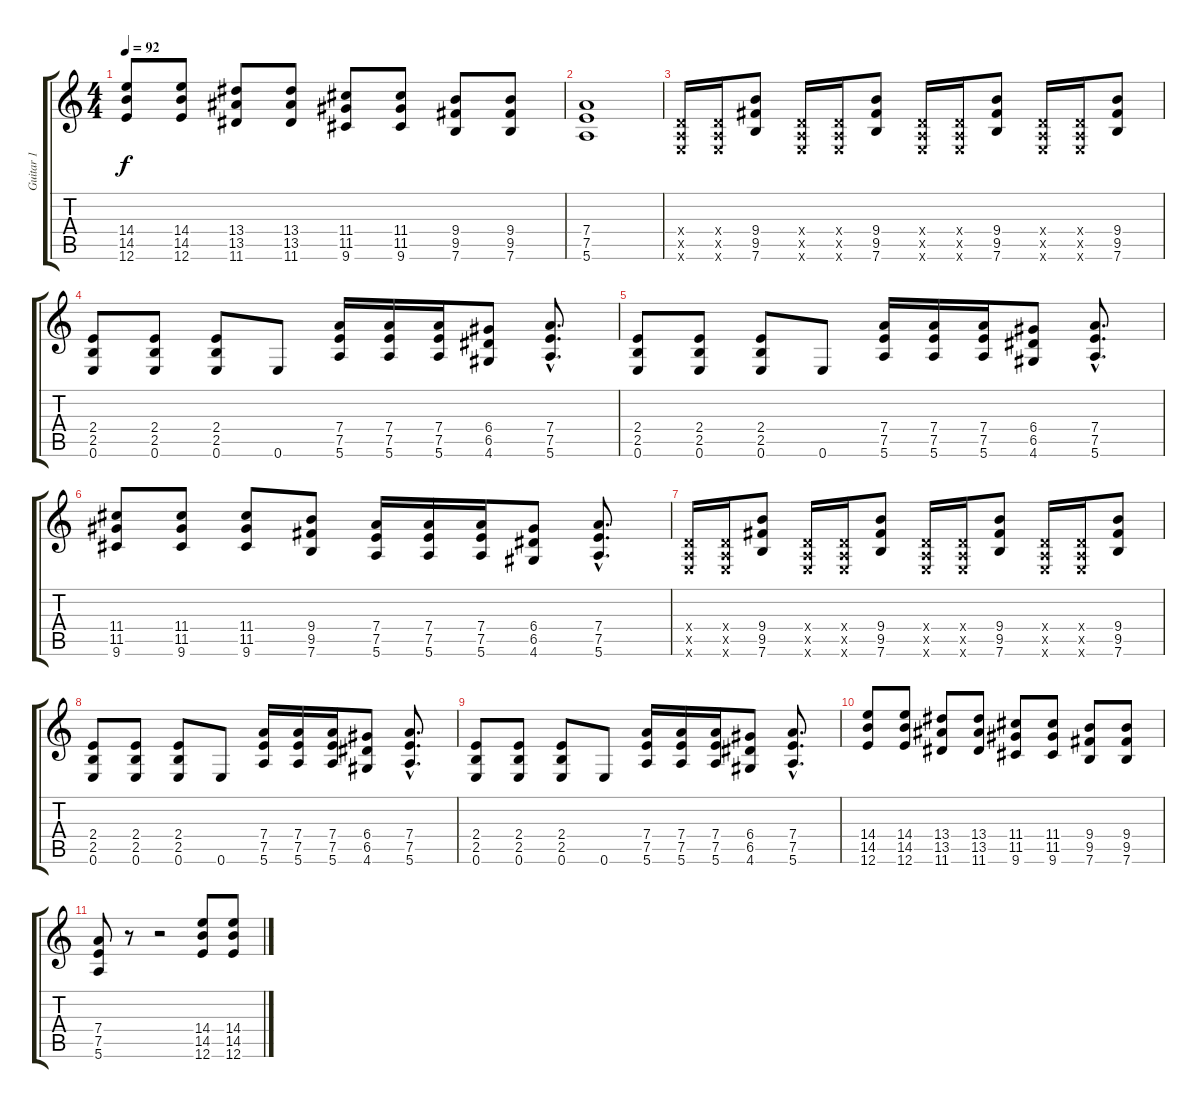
\track ("Guitar 1" "Guitar 1") {instrument distortionguitar}
\staff {score tabs}
\tuning (E4 B3 G3 D3 A2 E2) {hide}
\ts (4 4)
\tempo 92
\clef g2
\ks c
(14.4 14.5 12.6).8{dy f} (14.4 14.5 12.6).8 (13.4 13.5 11.6).8 (13.4 13.5 11.6).8 (11.4 11.5 9.6).8 (11.4 11.5 9.6).8 (9.4 9.5 7.6).8 (9.4 9.5 7.6).8 |
(7.4 7.5 5.6).1 |
(0.4{x} 0.5{x} 0.6{x}).16 (0.4{x} 0.5{x} 0.6{x}).16 (9.4 9.5 7.6).8 (0.4{x} 0.5{x} 0.6{x}).16 (0.4{x} 0.5{x} 0.6{x}).16 (9.4 9.5 7.6).8 (0.4{x} 0.5{x} 0.6{x}).16 (0.4{x} 0.5{x} 0.6{x}).16 (9.4 9.5 7.6).8 (0.4{x} 0.5{x} 0.6{x}).16 (0.4{x} 0.5{x} 0.6{x}).16 (9.4 9.5 7.6).8 |
(2.4 2.5 0.6).8 (2.4 2.5 0.6).8 (2.4 2.5 0.6).8 0.6.8 (7.4 7.5 5.6).16 (7.4 7.5 5.6).16 (7.4 7.5 5.6).16 (6.4 6.5 4.6).8 (7.4{hac} 7.5{hac} 5.6{hac}).8{d} |
(2.4 2.5 0.6).8 (2.4 2.5 0.6).8 (2.4 2.5 0.6).8 0.6.8 (7.4 7.5 5.6).16 (7.4 7.5 5.6).16 (7.4 7.5 5.6).16 (6.4 6.5 4.6).8 (7.4{hac} 7.5{hac} 5.6{hac}).8{d} |
(11.4 11.5 9.6).8 (11.4 11.5 9.6).8 (11.4 11.5 9.6).8 (9.4 9.5 7.6).8 (7.4 7.5 5.6).16 (7.4 7.5 5.6).16 (7.4 7.5 5.6).16 (6.4 6.5 4.6).8 (7.4{hac} 7.5{hac} 5.6{hac}).8{d} |
(0.4{x} 0.5{x} 0.6{x}).16 (0.4{x} 0.5{x} 0.6{x}).16 (9.4 9.5 7.6).8 (0.4{x} 0.5{x} 0.6{x}).16 (0.4{x} 0.5{x} 0.6{x}).16 (9.4 9.5 7.6).8 (0.4{x} 0.5{x} 0.6{x}).16 (0.4{x} 0.5{x} 0.6{x}).16 (9.4 9.5 7.6).8 (0.4{x} 0.5{x} 0.6{x}).16 (0.4{x} 0.5{x} 0.6{x}).16 (9.4 9.5 7.6).8 |
(2.4 2.5 0.6).8 (2.4 2.5 0.6).8 (2.4 2.5 0.6).8 0.6.8 (7.4 7.5 5.6).16 (7.4 7.5 5.6).16 (7.4 7.5 5.6).16 (6.4 6.5 4.6).8 (7.4{hac} 7.5{hac} 5.6{hac}).8{d} |
(2.4 2.5 0.6).8 (2.4 2.5 0.6).8 (2.4 2.5 0.6).8 0.6.8 (7.4 7.5 5.6).16 (7.4 7.5 5.6).16 (7.4 7.5 5.6).16 (6.4 6.5 4.6).8 (7.4{hac} 7.5{hac} 5.6{hac}).8{d} |
(14.4 14.5 12.6).8 (14.4 14.5 12.6).8 (13.4 13.5 11.6).8 (13.4 13.5 11.6).8 (11.4 11.5 9.6).8 (11.4 11.5 9.6).8 (9.4 9.5 7.6).8 (9.4 9.5 7.6).8 |
(7.4 7.5 5.6).8 r.8 r.2 (14.4 14.5 12.6).8 (14.4 14.5 12.6).8
